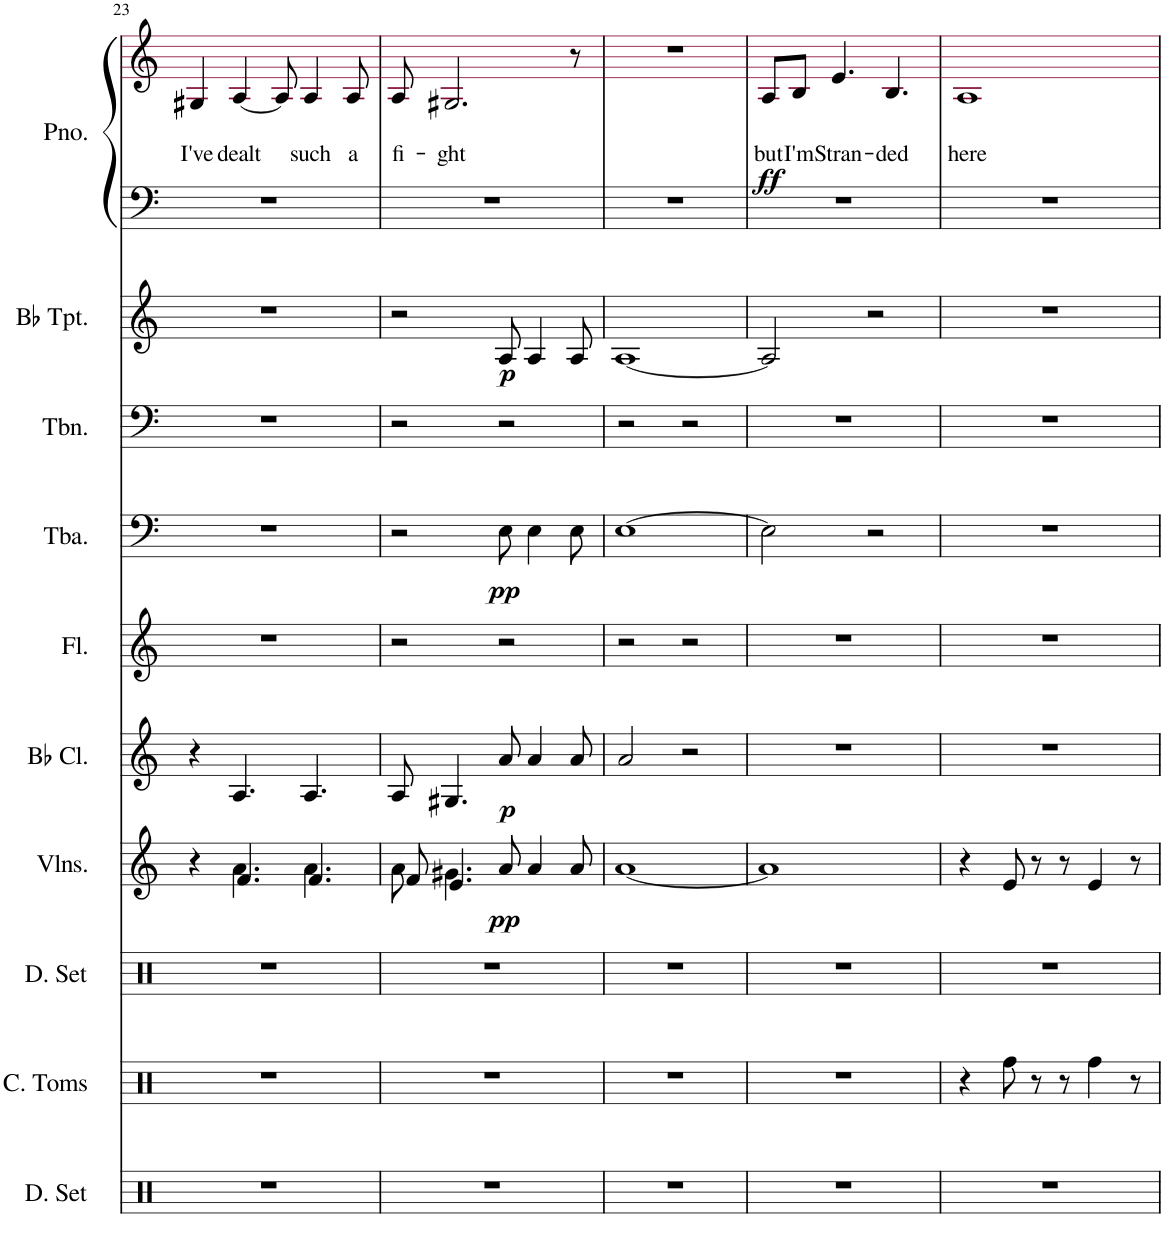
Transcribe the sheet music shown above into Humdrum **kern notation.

**kern	**kern	**kern	**kern	**dynam	**kern	**dynam	**kern	**kern	**dynam	**kern	**kern	**dynam	**kern	**kern	**text	**dynam
*part10	*part9	*part8	*part7	*part7	*part6	*part6	*part5	*part4	*part4	*part3	*part2	*part2	*part1	*part1	*part1	*part1
*staff11	*staff10	*staff9	*staff8	*staff8	*staff7	*staff7	*staff6	*staff5	*staff5	*staff4	*staff3	*staff3	*staff2	*staff1	*staff1	*staff1/2
*I"Drumset	*I"Concert Toms	*I"Drumset	*I"Violins	*	*I"Bb Clarinet	*	*I"Flute	*I"Tuba	*	*I"Trombone	*I"Bb Trumpet	*	*I"Piano	*	*	*
*I'D. Set	*I'C. Toms	*I'D. Set	*I'Vlns.	*	*I'Bb Cl.	*	*I'Fl.	*I'Tba.	*	*I'Tbn.	*I'Bb Tpt.	*	*I'Pno.	*	*	*
!!LO:PB:g=z
*clefX	*clefX	*clefX	*clefG2	*	*clefG2	*	*clefG2	*clefF4	*	*clefF4	*clefG2	*	*clefF4	*clefG2	*	*
*	*	*	*	*	*ITrd1c2	*	*	*	*	*	*ITrd1c2	*	*	*	*	*
*k[]	*k[]	*k[]	*k[]	*	*k[]	*	*k[]	*k[]	*	*k[]	*k[]	*	*k[]	*k[]	*	*
*M4/4	*M4/4	*M4/4	*M4/4	*	*M4/4	*	*M4/4	*M4/4	*	*M4/4	*M4/4	*	*M4/4	*M4/4	*	*
=23	=23	=23	=23	=23	=23	=23	=23	=23	=23	=23	=23	=23	=23	=23	=23	=23
*	*	*	*^	*	*	*	*	*	*	*	*	*	*	*	*	*
!	!	!	!	!	!	!	!	!	!	!	!	!	!	!	!	!LO:LY:b	!
1r	1r	1r	4r	4ryy	.	4r	.	1r	1r	.	1r	1r	.	1r	4G#X/	I've	.
!	!	!	!	!	!	!	!	!	!	!	!	!	!	!	!	!LO:LY:b	!
.	.	.	4.f/	4.a\	.	4.A/	.	.	.	.	.	.	.	.	[4A/	dealt	.
.	.	.	.	.	.	.	.	.	.	.	.	.	.	.	8A/]	.	.
!	!	!	!	!	!	!	!	!	!	!	!	!	!	!	!	!LO:LY:b	!
.	.	.	4.f/	4.a\	.	4.A/	.	.	.	.	.	.	.	.	4A/	such	.
!	!	!	!	!	!	!	!	!	!	!	!	!	!	!	!	!LO:LY:b	!
.	.	.	.	.	.	.	.	.	.	.	.	.	.	.	8A/	a	.
=24	=24	=24	=24	=24	=24	=24	=24	=24	=24	=24	=24	=24	=24	=24	=24	=24	=24
!	!	!	!	!	!	!	!	!	!	!	!	!	!	!	!	!LO:LY:b	!
1r	1r	1r	8f/	8a\	.	8A/	.	2r	2r	.	2r	2r	.	1r	8A/	fi-	.
!	!	!	!	!	!	!	!	!	!	!	!	!	!	!	!	!LO:LY:b	!
.	.	.	4.e/	4.g#X\	.	4.G#X/	.	.	.	.	.	.	.	.	2.G#X/	-ght	.
!	!	!	!	!	!LO:DY:b	!	!LO:DY:b	!	!	!LO:DY:b	!	!	!LO:DY:b	!	!	!	!
.	.	.	8a/	2ryy	pp	8a/	p	2r	8E\	pp	2r	8A/	p	.	.	.	.
.	.	.	4a/	.	.	4a/	.	.	4E\	.	.	4A/	.	.	.	.	.
.	.	.	8a/	.	.	8a/	.	.	8E\	.	.	8A/	.	.	8r	.	.
*	*	*	*v	*v	*	*	*	*	*	*	*	*	*	*	*	*	*
=25	=25	=25	=25	=25	=25	=25	=25	=25	=25	=25	=25	=25	=25	=25	=25	=25
1r	1r	1r	[1a	.	2a/	.	2r	[1E	.	2r	[1A	.	1r	1r	.	.
.	.	.	.	.	2r	.	2r	.	.	2r	.	.	.	.	.	.
=26	=26	=26	=26	=26	=26	=26	=26	=26	=26	=26	=26	=26	=26	=26	=26	=26
!	!	!	!	!	!	!	!	!	!	!	!	!	!	!	!LO:LY:b	!LO:DY:b
1r	1r	1r	1a]	.	1r	.	1r	2E\]	.	1r	2A/]	.	1r	8A/L	but	ff
!	!	!	!	!	!	!	!	!	!	!	!	!	!	!	!LO:LY:b	!
.	.	.	.	.	.	.	.	.	.	.	.	.	.	8B/J	I'm	.
!	!	!	!	!	!	!	!	!	!	!	!	!	!	!	!LO:LY:b	!
.	.	.	.	.	.	.	.	.	.	.	.	.	.	4.e/	Stran-	.
.	.	.	.	.	.	.	.	2r	.	.	2r	.	.	.	.	.
!	!	!	!	!	!	!	!	!	!	!	!	!	!	!	!LO:LY:b	!
.	.	.	.	.	.	.	.	.	.	.	.	.	.	4.B/	-ded	.
=27	=27	=27	=27	=27	=27	=27	=27	=27	=27	=27	=27	=27	=27	=27	=27	=27
!	!	!	!	!	!	!	!	!	!	!	!	!	!	!	!LO:LY:b	!
1r	4r	1r	4r	.	1r	.	1r	1r	.	1r	1r	.	1r	1A	here	.
.	8Rff\	.	8e/	.	.	.	.	.	.	.	.	.	.	.	.	.
.	8r	.	8r	.	.	.	.	.	.	.	.	.	.	.	.	.
.	8r	.	8r	.	.	.	.	.	.	.	.	.	.	.	.	.
.	4Rff\	.	4e/	.	.	.	.	.	.	.	.	.	.	.	.	.
.	8r	.	8r	.	.	.	.	.	.	.	.	.	.	.	.	.
=	=	=	=	=	=	=	=	=	=	=	=	=	=	=	=	=
*-	*-	*-	*-	*-	*-	*-	*-	*-	*-	*-	*-	*-	*-	*-	*-	*-
